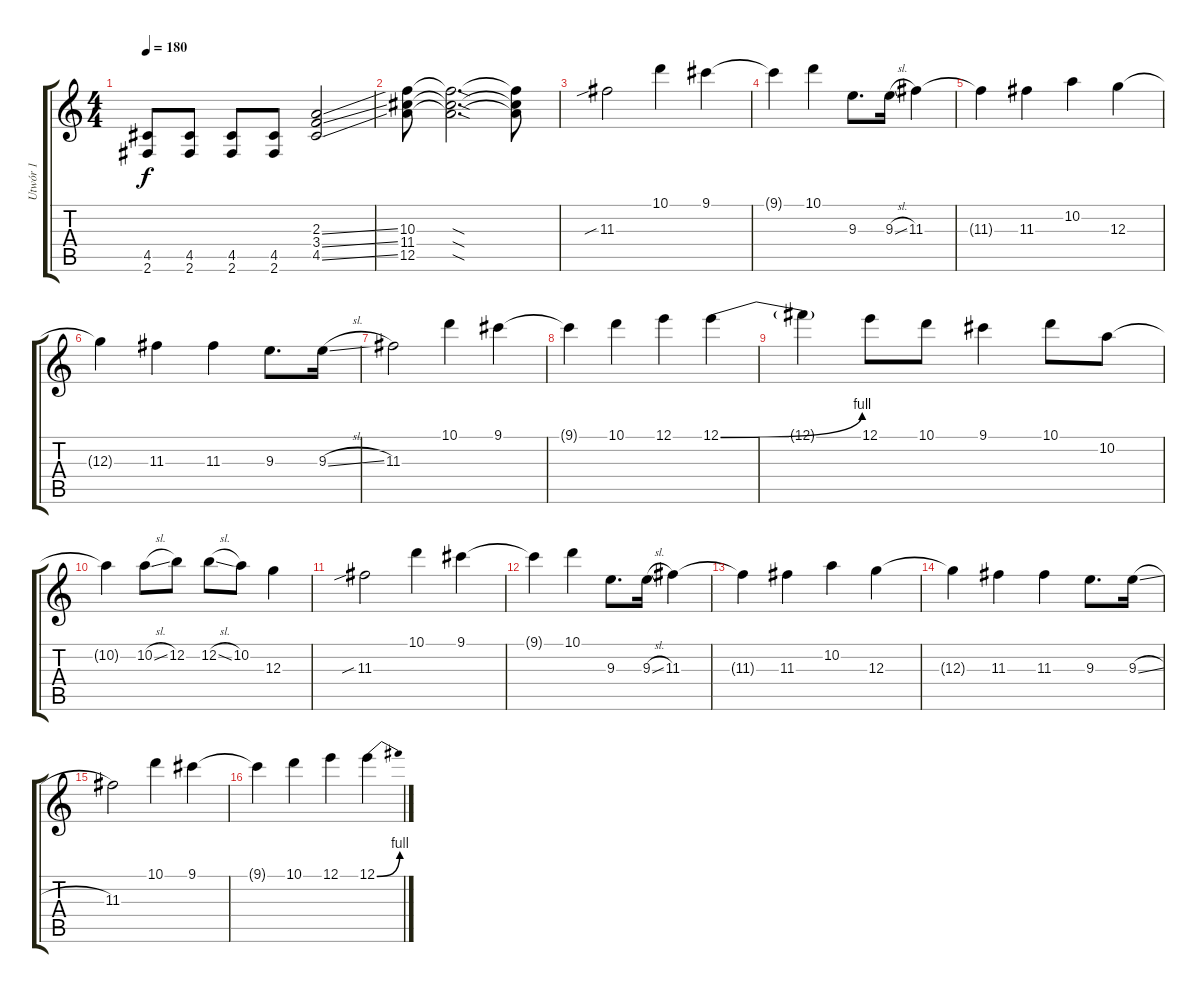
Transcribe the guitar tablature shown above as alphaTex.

\track ("Utwór 1" "Utwór 1") {mute instrument overdrivenguitar}
\staff {score tabs}
\tuning (E4 B3 G3 D3 A2 E2) {hide}
\ts (4 4)
\tempo 180
\clef g2
\ks c
(4.5 2.6).8{dy f} (4.5 2.6).8 (4.5 2.6).8 (4.5 2.6).8 (2.3{ss} 3.4{ss} 4.5{ss}).2 |
(10.3 11.4 12.5).8 (10.3{sod t} 11.4{sod t} 12.5{sod t}).2{d} (10.3{t} 11.4{t} 12.5{t}).8 |
11.3{sib}.2 10.1.4 9.1.4 |
9.1{t}.4 10.1.4 9.3.8{d} 9.3{sl}.16 11.3.4 |
11.3{t}.4 11.3.4 10.2.4 12.3.4 |
12.3{t}.4 11.3.4 11.3.4 9.3.8{d} 9.3{sl}.16 |
11.3.2 10.1.4 9.1.4 |
9.1{t}.4 10.1.4 12.1.4 12.1{be (bend 0 0 60 4)}.4 |
12.1{t}.4 12.1.8 10.1.8 9.1.4 10.1.8 10.2.8 |
10.2{t}.4 10.2{sl}.8 12.2.8 12.2{sl}.8 10.2.8 12.3.4 |
11.3{sib}.2 10.1.4 9.1.4 |
9.1{t}.4 10.1.4 9.3.8{d} 9.3{sl}.16 11.3.4 |
11.3{t}.4 11.3.4 10.2.4 12.3.4 |
12.3{t}.4 11.3.4 11.3.4 9.3.8{d} 9.3{sl}.16 |
11.3.2 10.1.4 9.1.4 |
9.1{t}.4 10.1.4 12.1.4 12.1{be (bend 0 0 60 4)}.4
